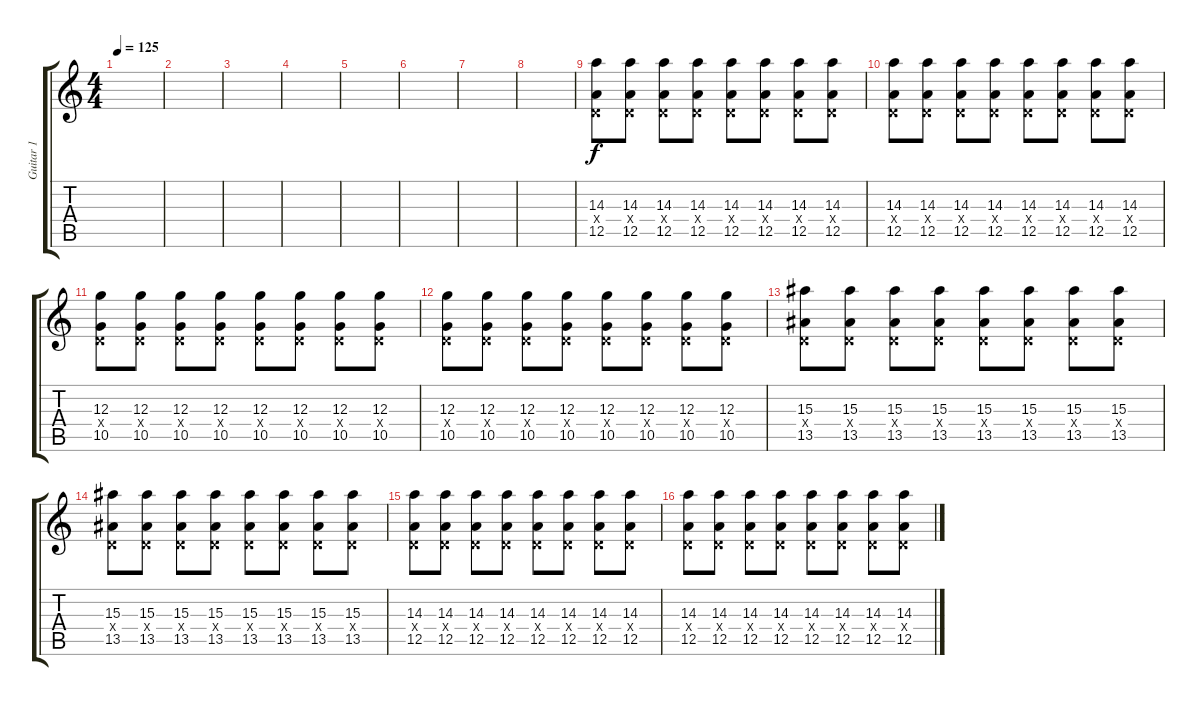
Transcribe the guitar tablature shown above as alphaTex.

\track ("Guitar 1" "Guitar 1") {instrument distortionguitar}
\staff {score tabs}
\tuning (E4 B3 G3 D3 A2 D2) {hide}
\ts (4 4)
\tempo 125
\clef g2
\ks c
|
|
|
|
|
|
|
|
(14.3 0.4{x} 12.5).8 (14.3 0.4{x} 12.5).8 (14.3 0.4{x} 12.5).8 (14.3 0.4{x} 12.5).8 (14.3 0.4{x} 12.5).8 (14.3 0.4{x} 12.5).8 (14.3 0.4{x} 12.5).8 (14.3 0.4{x} 12.5).8 |
(14.3 0.4{x} 12.5).8 (14.3 0.4{x} 12.5).8 (14.3 0.4{x} 12.5).8 (14.3 0.4{x} 12.5).8 (14.3 0.4{x} 12.5).8 (14.3 0.4{x} 12.5).8 (14.3 0.4{x} 12.5).8 (14.3 0.4{x} 12.5).8 |
(12.3 0.4{x} 10.5).8 (12.3 0.4{x} 10.5).8 (12.3 0.4{x} 10.5).8 (12.3 0.4{x} 10.5).8 (12.3 0.4{x} 10.5).8 (12.3 0.4{x} 10.5).8 (12.3 0.4{x} 10.5).8 (12.3 0.4{x} 10.5).8 |
(12.3 0.4{x} 10.5).8 (12.3 0.4{x} 10.5).8 (12.3 0.4{x} 10.5).8 (12.3 0.4{x} 10.5).8 (12.3 0.4{x} 10.5).8 (12.3 0.4{x} 10.5).8 (12.3 0.4{x} 10.5).8 (12.3 0.4{x} 10.5).8 |
(15.3 0.4{x} 13.5).8 (15.3 0.4{x} 13.5).8 (15.3 0.4{x} 13.5).8 (15.3 0.4{x} 13.5).8 (15.3 0.4{x} 13.5).8 (15.3 0.4{x} 13.5).8 (15.3 0.4{x} 13.5).8 (15.3 0.4{x} 13.5).8 |
(15.3 0.4{x} 13.5).8 (15.3 0.4{x} 13.5).8 (15.3 0.4{x} 13.5).8 (15.3 0.4{x} 13.5).8 (15.3 0.4{x} 13.5).8 (15.3 0.4{x} 13.5).8 (15.3 0.4{x} 13.5).8 (15.3 0.4{x} 13.5).8 |
(14.3 0.4{x} 12.5).8 (14.3 0.4{x} 12.5).8 (14.3 0.4{x} 12.5).8 (14.3 0.4{x} 12.5).8 (14.3 0.4{x} 12.5).8 (14.3 0.4{x} 12.5).8 (14.3 0.4{x} 12.5).8 (14.3 0.4{x} 12.5).8 |
(14.3 0.4{x} 12.5).8 (14.3 0.4{x} 12.5).8 (14.3 0.4{x} 12.5).8 (14.3 0.4{x} 12.5).8 (14.3 0.4{x} 12.5).8 (14.3 0.4{x} 12.5).8 (14.3 0.4{x} 12.5).8 (14.3 0.4{x} 12.5).8
